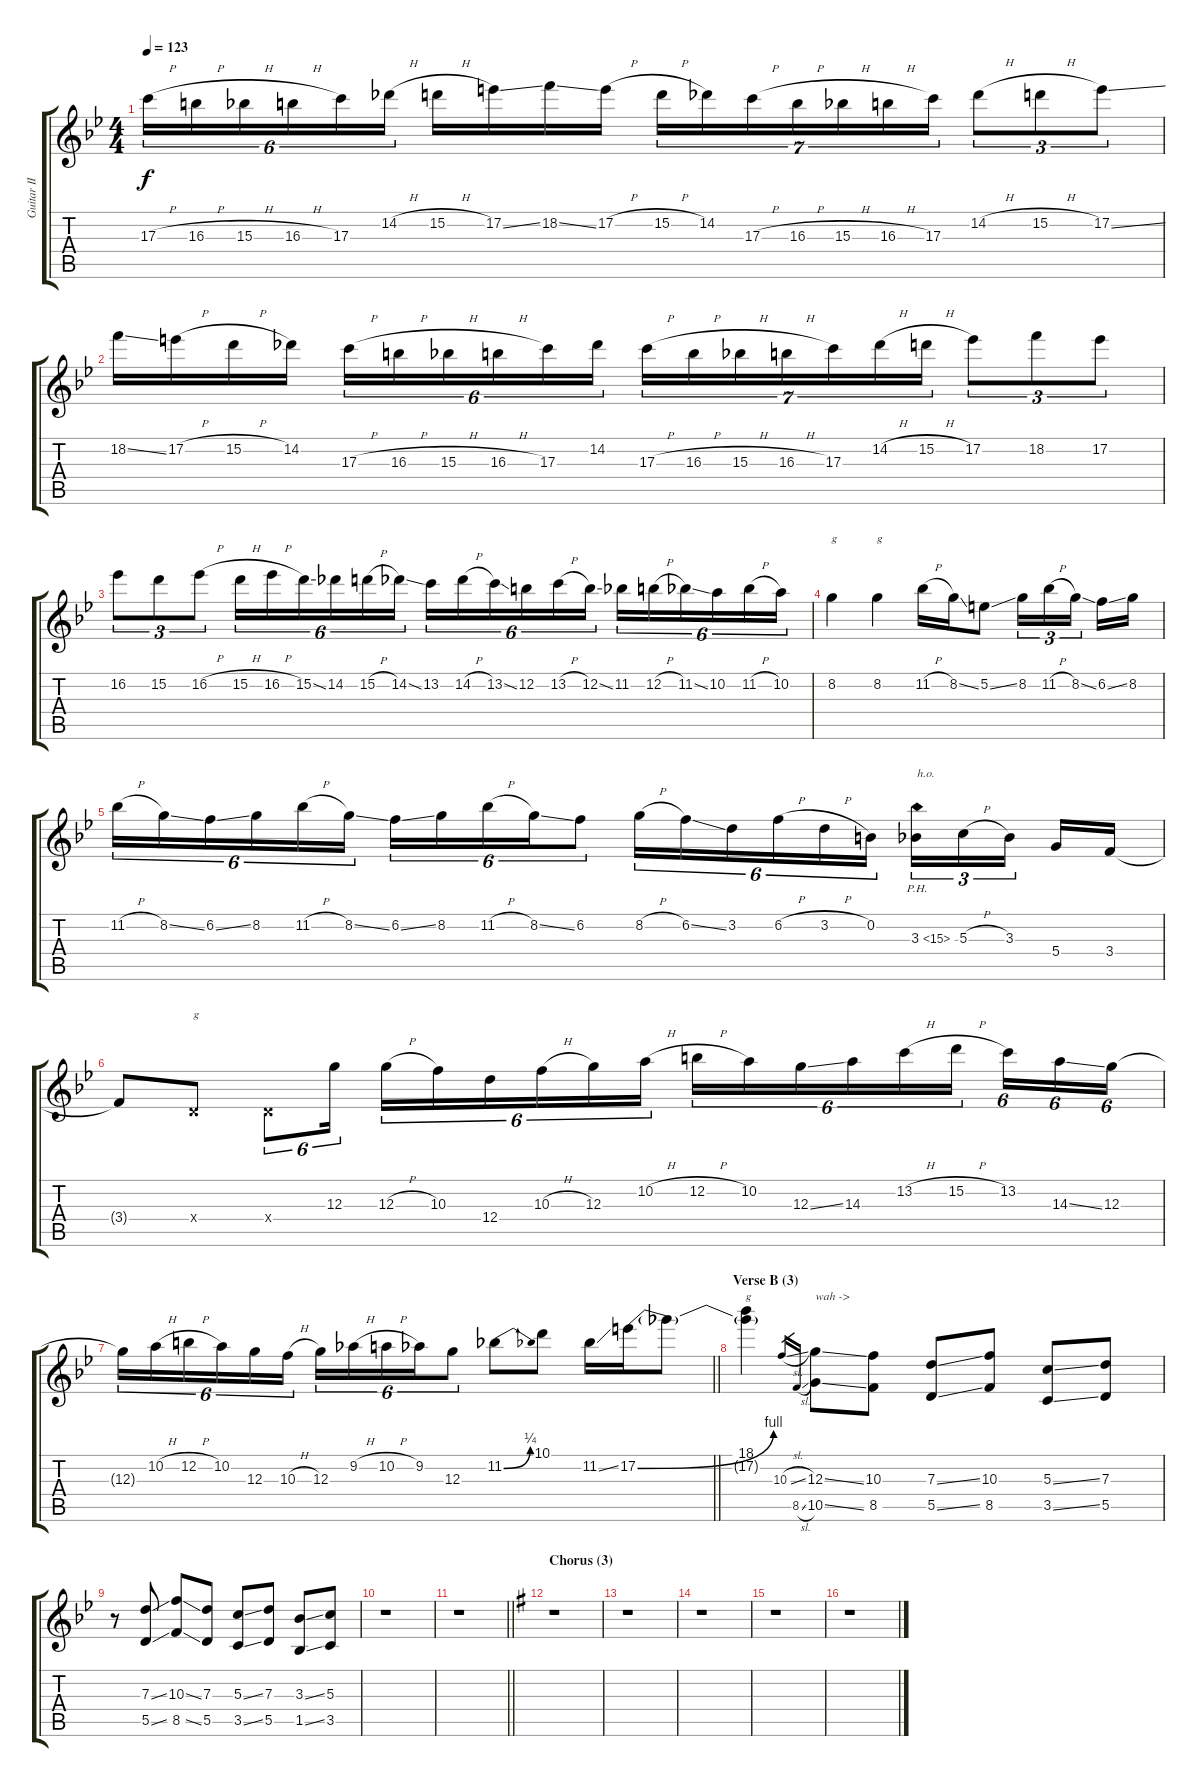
\track ("Guitar II" "Guitar II") {instrument distortionguitar}
\staff {score tabs}
\tuning (E4 B3 G3 D3 A2 E2) {hide}
\ts (4 4)
\tempo 123
\clef g2
\ks gminor
17.3{h}.16{tu (6 4) dy f} 16.3{h}.16{tu (6 4)} 15.3{h}.16{tu (6 4)} 16.3{h}.16{tu (6 4)} 17.3.16{tu (6 4)} 14.2{h}.16{tu (6 4)} 15.2{h}.16 17.2{ss}.16 18.2{ss}.16 17.2{h}.16 15.2{h}.16{tu (7 4)} 14.2.16{tu (7 4)} 17.3{h}.16{tu (7 4)} 16.3{h}.16{tu (7 4)} 15.3{h}.16{tu (7 4)} 16.3{h}.16{tu (7 4)} 17.3.16{tu (7 4)} 14.2{h}.8{tu (3 2)} 15.2{h}.8{tu (3 2)} 17.2{ss}.8{tu (3 2)} |
18.2{ss}.16 17.2{h}.16 15.2{h}.16 14.2.16 17.3{h}.16{tu (6 4)} 16.3{h}.16{tu (6 4)} 15.3{h}.16{tu (6 4)} 16.3{h}.16{tu (6 4)} 17.3.16{tu (6 4)} 14.2.16{tu (6 4)} 17.3{h}.16{tu (7 4)} 16.3{h}.16{tu (7 4)} 15.3{h}.16{tu (7 4)} 16.3{h}.16{tu (7 4)} 17.3.16{tu (7 4)} 14.2{h}.16{tu (7 4)} 15.2{h}.16{tu (7 4)} 17.2.8{tu (3 2)} 18.2.8{tu (3 2)} 17.2.8{tu (3 2)} |
16.2.8{tu (3 2)} 15.2.8{tu (3 2)} 16.2{h}.8{tu (3 2)} 15.2{h}.16{tu (6 4)} 16.2{h}.16{tu (6 4)} 15.2{ss}.16{tu (6 4)} 14.2.16{tu (6 4)} 15.2{h}.16{tu (6 4)} 14.2{ss}.16{tu (6 4)} 13.2.16{tu (6 4)} 14.2{h}.16{tu (6 4)} 13.2{ss}.16{tu (6 4)} 12.2.16{tu (6 4)} 13.2{h}.16{tu (6 4)} 12.2{ss}.16{tu (6 4)} 11.2.16{tu (6 4)} 12.2{h}.16{tu (6 4)} 11.2{ss}.16{tu (6 4)} 10.2.16{tu (6 4)} 11.2{h}.16{tu (6 4)} 10.2.16{tu (6 4)} |
8.2.4{txt "g"} 8.2.4{txt "g"} 11.2{h}.16 8.2{ss}.16 5.2{ss}.8 8.2.16{tu (3 2)} 11.2{h}.16{tu (3 2)} 8.2{ss}.16{tu (3 2)} 6.2{ss}.16 8.2.16 |
11.2{h}.16{tu (6 4)} 8.2{ss}.16{tu (6 4)} 6.2{ss}.16{tu (6 4)} 8.2.16{tu (6 4)} 11.2{h}.16{tu (6 4)} 8.2{ss}.16{tu (6 4)} 6.2{ss}.16{tu (6 4)} 8.2.16{tu (6 4)} 11.2{h}.16{tu (6 4)} 8.2{ss}.16{tu (6 4)} 6.2.8{tu (6 4)} 8.2{h}.16{tu (6 4)} 6.2{ss}.16{tu (6 4)} 3.2.16{tu (6 4)} 6.2{h}.16{tu (6 4)} 3.2{h}.16{tu (6 4)} 0.2.16{tu (6 4)} 3.3{ph 12}.16{tu (3 2) txt "h.o."} 5.3{h}.16{tu (3 2)} 3.3.16{tu (3 2)} 5.4.16 3.4.16 |
3.4{t}.8 0.4{x}.8{txt "g"} 0.4{x}.8{tu (6 4)} 12.3.16{tu (6 4)} 12.3{h}.16{tu (6 4)} 10.3.16{tu (6 4)} 12.4.16{tu (6 4)} 10.3{h}.16{tu (6 4)} 12.3.16{tu (6 4)} 10.2{h}.16{tu (6 4)} 12.2{h}.16{tu (6 4)} 10.2.16{tu (6 4)} 12.3{ss}.16{tu (6 4)} 14.3.16{tu (6 4)} 13.2{h}.16{tu (6 4)} 15.2{h}.16{tu (6 4)} 13.2.16{tu (6 4)} 14.3{ss}.16{tu (6 4)} 12.3.16{tu (6 4)} |
\barLineRight lightlight
12.3{t}.16{tu (6 4)} 10.2{h}.16{tu (6 4)} 12.2{h}.16{tu (6 4)} 10.2.16{tu (6 4)} 12.3.16{tu (6 4)} 10.3{h}.16{tu (6 4)} 12.3.16{tu (6 4)} 9.2{h}.16{tu (6 4)} 10.2{h}.16{tu (6 4)} 9.2.16{tu (6 4)} 12.3.8{tu (6 4)} 11.2{be (bend 0 0 60 1)}.8 10.1.8 11.2{ss}.16 17.2{be (bend 0 0 60 4)}.16 17.2{t}.8 |
\section ("" "Verse B (3)")
(18.1 17.2{t}).4{txt "g"} 10.3{sl}.16{gr} 8.5{sl}.16{gr} (12.3{ss} 10.5{ss}).8{txt "wah ->"} (10.3 8.5).8 (7.3{ss} 5.5{ss}).8 (10.3 8.5).8 (5.3{ss} 3.5{ss}).8 (7.3 5.5).8 |
r.8 (7.3{ss} 5.5{ss}).8 (10.3{ss} 8.5{ss}).8 (7.3 5.5).8 (5.3{ss} 3.5{ss}).8 (7.3 5.5).8 (3.3{ss} 1.5{ss}).8 (5.3 3.5).8 |
r.1 |
\barLineRight lightlight
r.1 |
\section ("" "Chorus (3)")
\ks eminor
r.1 |
r.1 |
r.1 |
r.1 |
r.1
